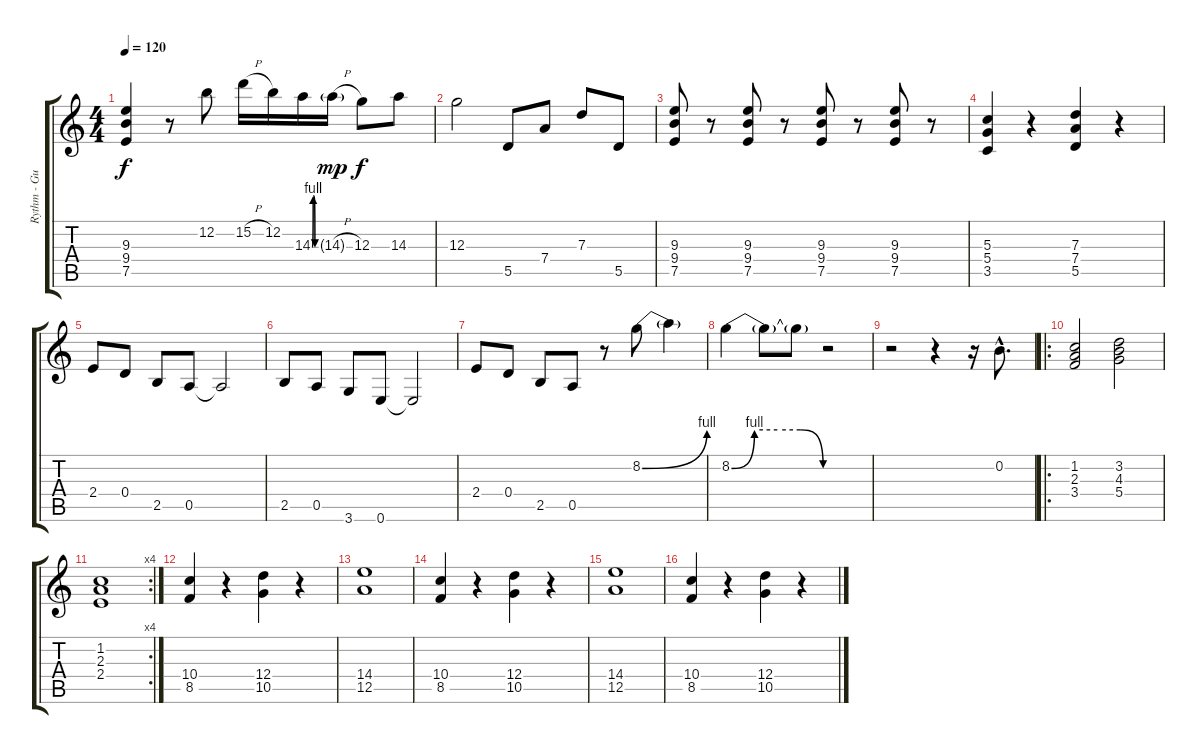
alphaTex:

\track ("Rythm - Guitar" "Rythm - Gu") {instrument overdrivenguitar}
\staff {score tabs}
\tuning (E4 B3 G3 D3 A2 E2) {hide}
\ts (4 4)
\tempo 120
\clef g2
\ks c
(9.3 9.4 7.5).4{dy f} r.8 12.2.8 15.2{h}.16 12.2.16 14.3{be (custom 0 0 15 4 30 4 45 0 60 0)}.16 14.3{h g}.16{dy mp} 12.3.8{dy f} 14.3.8 |
12.3.2 5.5.8 7.4.8 7.3.8 5.5.8 |
(9.3 9.4 7.5).8 r.8 (9.3 9.4 7.5).8 r.8 (9.3 9.4 7.5).8 r.8 (9.3 9.4 7.5).8 r.8 |
(5.3 5.4 3.5).4 r.4 (7.3 7.4 5.5).4 r.4 |
2.4.8 0.4.8 2.5.8 0.5.8 0.5{t}.2 |
2.5.8 0.5.8 3.6.8 0.6.8 0.6{t}.2 |
2.4.8 0.4.8 2.5.8 0.5.8 r.8 8.2{be (bend 0 0 60 4)}.8 8.2{t}.4 |
8.2{be (custom 0 0 15 4 30 4 45 4 60 0)}.4 8.2{t}.8 8.2{t}.8 r.2 |
r.2 r.4 r.16 0.2{hac}.8{d} |
\ro
(1.2 2.3 3.4).2 (3.2 4.3 5.4).2 |
\rc 4
(1.2 2.3 2.4).1 |
(10.4 8.5).4 r.4 (12.4 10.5).4 r.4 |
(14.4 12.5).1 |
(10.4 8.5).4 r.4 (12.4 10.5).4 r.4 |
(14.4 12.5).1 |
(10.4 8.5).4 r.4 (12.4 10.5).4 r.4
